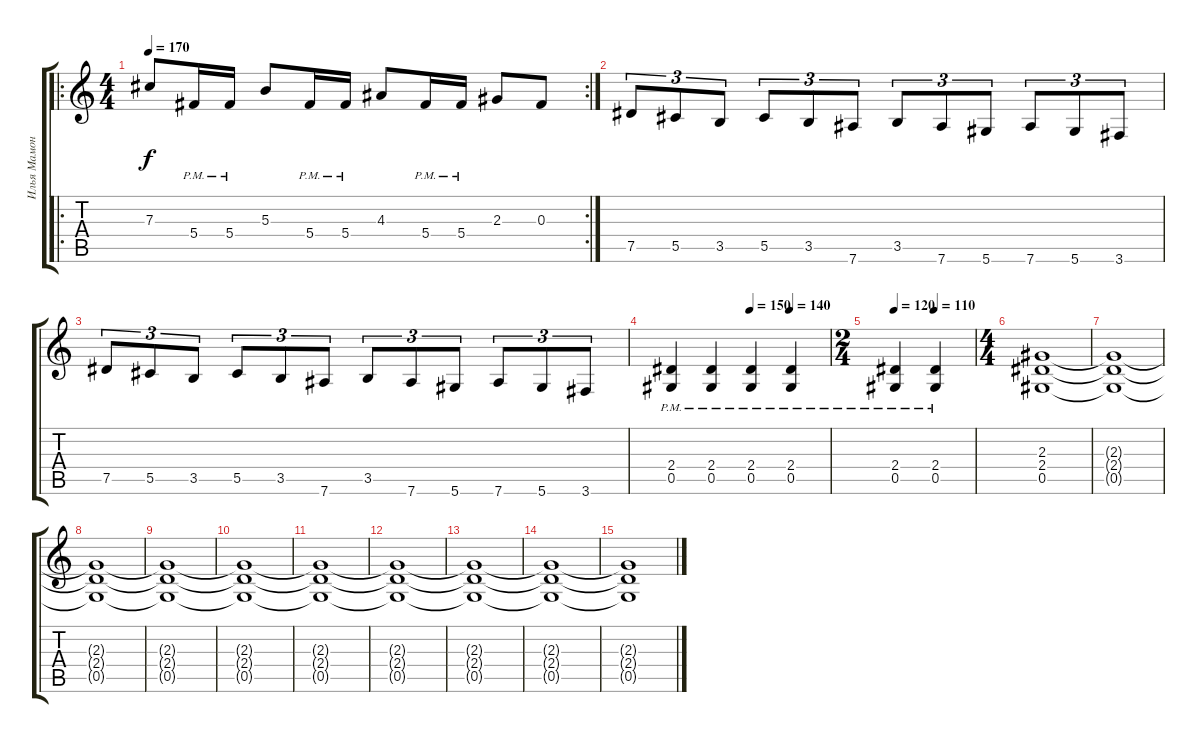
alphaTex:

\track ("Илья Мамонтов" "Илья Мамон") {instrument distortionguitar}
\staff {score tabs}
\tuning (Eb4 Bb3 Gb3 Db3 Ab2 Eb2) {hide}
\ro
\rc 2
\ts (4 4)
\tempo 170
\clef g2
\ks c
7.3.8{dy f} 5.4{pm}.16 5.4{pm}.16 5.3.8 5.4{pm}.16 5.4{pm}.16 4.3.8 5.4{pm}.16 5.4{pm}.16 2.3.8 0.3.8 |
7.5.8{tu (3 2)} 5.5.8{tu (3 2)} 3.5.8{tu (3 2)} 5.5.8{tu (3 2)} 3.5.8{tu (3 2)} 7.6.8{tu (3 2)} 3.5.8{tu (3 2)} 7.6.8{tu (3 2)} 5.6.8{tu (3 2)} 7.6.8{tu (3 2)} 5.6.8{tu (3 2)} 3.6.8{tu (3 2)} |
7.5.8{tu (3 2)} 5.5.8{tu (3 2)} 3.5.8{tu (3 2)} 5.5.8{tu (3 2)} 3.5.8{tu (3 2)} 7.6.8{tu (3 2)} 3.5.8{tu (3 2)} 7.6.8{tu (3 2)} 5.6.8{tu (3 2)} 7.6.8{tu (3 2)} 5.6.8{tu (3 2)} 3.6.8{tu (3 2)} |
\tempo (150 0.5)
\tempo (140 0.75)
(2.4{pm} 0.5{pm}).4 (2.4{pm} 0.5{pm}).4 (2.4{pm} 0.5{pm}).4 (2.4{pm} 0.5{pm}).4 |
\ts (2 4)
\tempo 120
\tempo (110 0.5)
(2.4{pm} 0.5{pm}).4 (2.4{pm} 0.5{pm}).4 |
\ts (4 4)
(2.3 2.4 0.5).1 |
(2.3{t} 2.4{t} 0.5{t}).1 |
(2.3{t} 2.4{t} 0.5{t}).1 |
(2.3{t} 2.4{t} 0.5{t}).1 |
(2.3{t} 2.4{t} 0.5{t}).1{volume 3} |
(2.3{t} 2.4{t} 0.5{t}).1 |
(2.3{t} 2.4{t} 0.5{t}).1 |
(2.3{t} 2.4{t} 0.5{t}).1 |
(2.3{t} 2.4{t} 0.5{t}).1{volume 0} |
(2.3{t} 2.4{t} 0.5{t}).1
